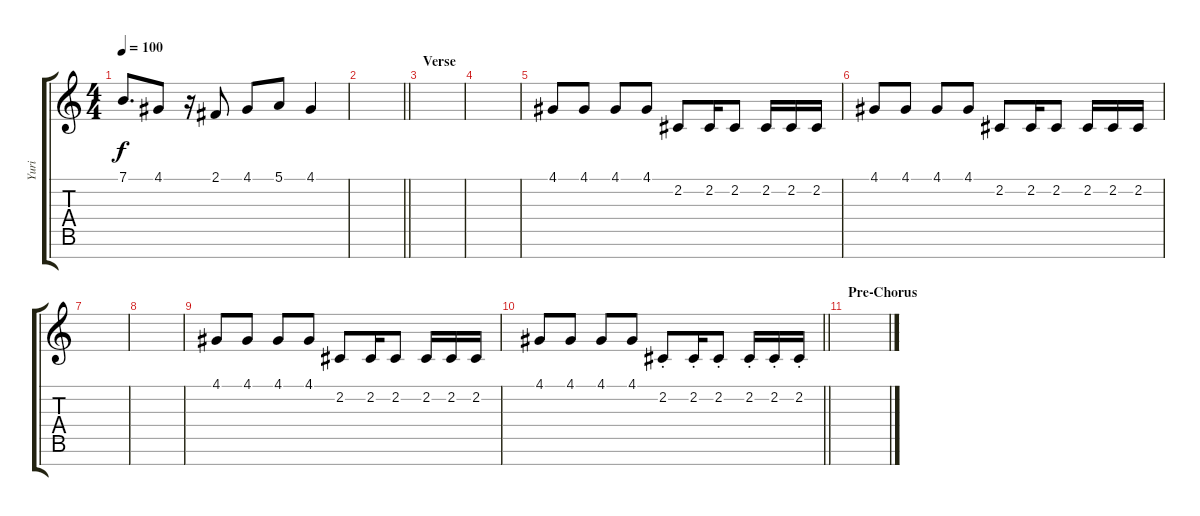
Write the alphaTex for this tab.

\track ("Yuri" "Yuri") {instrument clarinet}
\staff {score tabs}
\tuning (E4 B3 G3 D3 A2 E2 B1) {hide}
\ts (4 4)
\tempo 100
\clef g2
\ks c
7.1.8{d dy f} 4.1.8 r.16 2.1.8 4.1.8 5.1.8 4.1.4 |
\barLineRight lightlight
|
\section ("" "Verse")
|
|
4.1.8 4.1.8 4.1.8 4.1.8 2.2.8 2.2.16 2.2.8 2.2.16 2.2.16 2.2.16 |
4.1.8 4.1.8 4.1.8 4.1.8 2.2.8 2.2.16 2.2.8 2.2.16 2.2.16 2.2.16 |
|
|
4.1.8 4.1.8 4.1.8 4.1.8 2.2.8 2.2.16 2.2.8 2.2.16 2.2.16 2.2.16 |
\barLineRight lightlight
4.1.8 4.1.8 4.1.8 4.1.8 2.2{st}.8 2.2{st}.16 2.2{st}.8 2.2{st}.16 2.2{st}.16 2.2{st}.16 |
\section ("" "Pre-Chorus")
